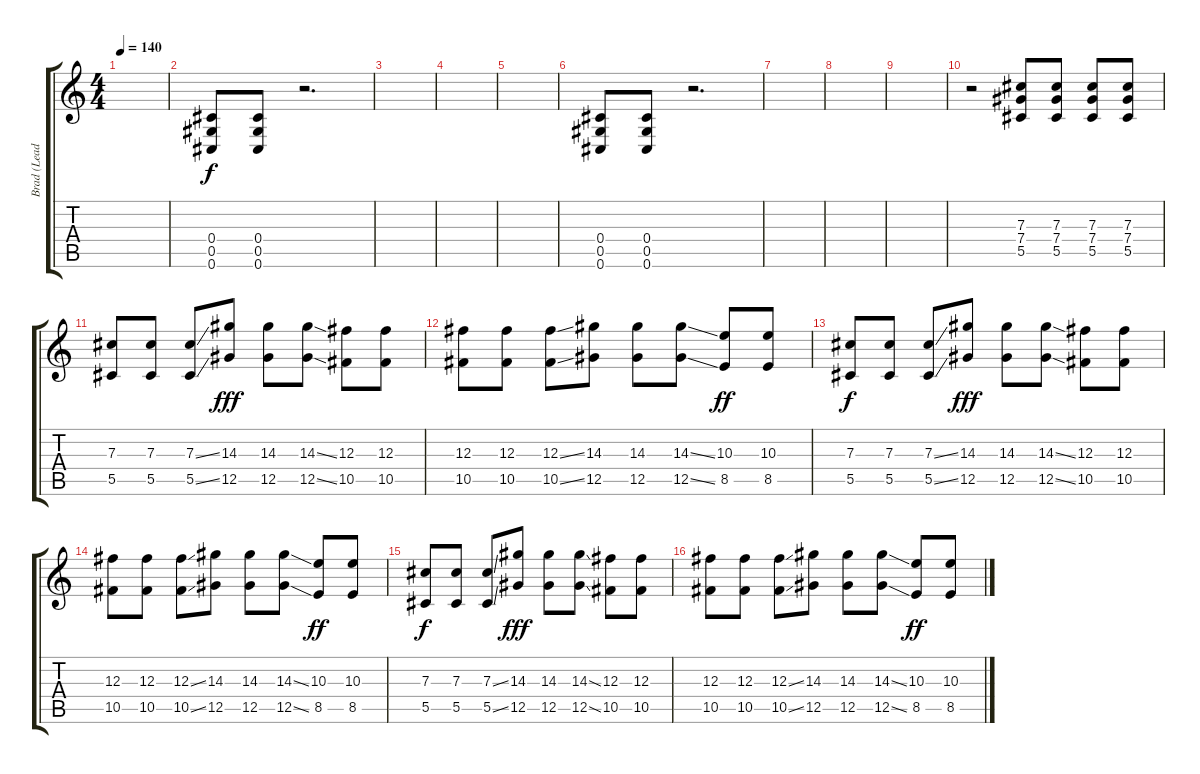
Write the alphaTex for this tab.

\track ("Brad (Lead Guitar)" "Brad (Lead") {instrument overdrivenguitar}
\staff {score tabs}
\tuning (Eb4 Bb3 Gb3 Db3 Ab2 Db2) {hide}
\ts (4 4)
\tempo 140
\clef g2
\ks c
|
(0.4 0.5 0.6).8 (0.4 0.5 0.6).8 r.2{d} |
|
|
|
(0.4 0.5 0.6).8 (0.4 0.5 0.6).8 r.2{d} |
|
|
|
r.2 (7.3 7.4 5.5).8 (7.3 7.4 5.5).8 (7.3 7.4 5.5).8 (7.3 7.4 5.5).8 |
(7.3 5.5).8 (7.3 5.5).8 (7.3{ss} 5.5{ss}).8 (14.3 12.5).8{dy fff} (14.3 12.5).8 (14.3{ss} 12.5{ss}).8 (12.3 10.5).8 (12.3 10.5).8 |
(12.3 10.5).8 (12.3 10.5).8 (12.3{ss} 10.5{ss}).8 (14.3 12.5).8 (14.3 12.5).8 (14.3{ss} 12.5{ss}).8 (10.3 8.5).8{dy ff} (10.3 8.5).8 |
(7.3 5.5).8{dy f} (7.3 5.5).8 (7.3{ss} 5.5{ss}).8 (14.3 12.5).8{dy fff} (14.3 12.5).8 (14.3{ss} 12.5{ss}).8 (12.3 10.5).8 (12.3 10.5).8 |
(12.3 10.5).8 (12.3 10.5).8 (12.3{ss} 10.5{ss}).8 (14.3 12.5).8 (14.3 12.5).8 (14.3{ss} 12.5{ss}).8 (10.3 8.5).8{dy ff} (10.3 8.5).8 |
(7.3 5.5).8{dy f} (7.3 5.5).8 (7.3{ss} 5.5{ss}).8 (14.3 12.5).8{dy fff} (14.3 12.5).8 (14.3{ss} 12.5{ss}).8 (12.3 10.5).8 (12.3 10.5).8 |
(12.3 10.5).8 (12.3 10.5).8 (12.3{ss} 10.5{ss}).8 (14.3 12.5).8 (14.3 12.5).8 (14.3{ss} 12.5{ss}).8 (10.3 8.5).8{dy ff} (10.3 8.5).8
